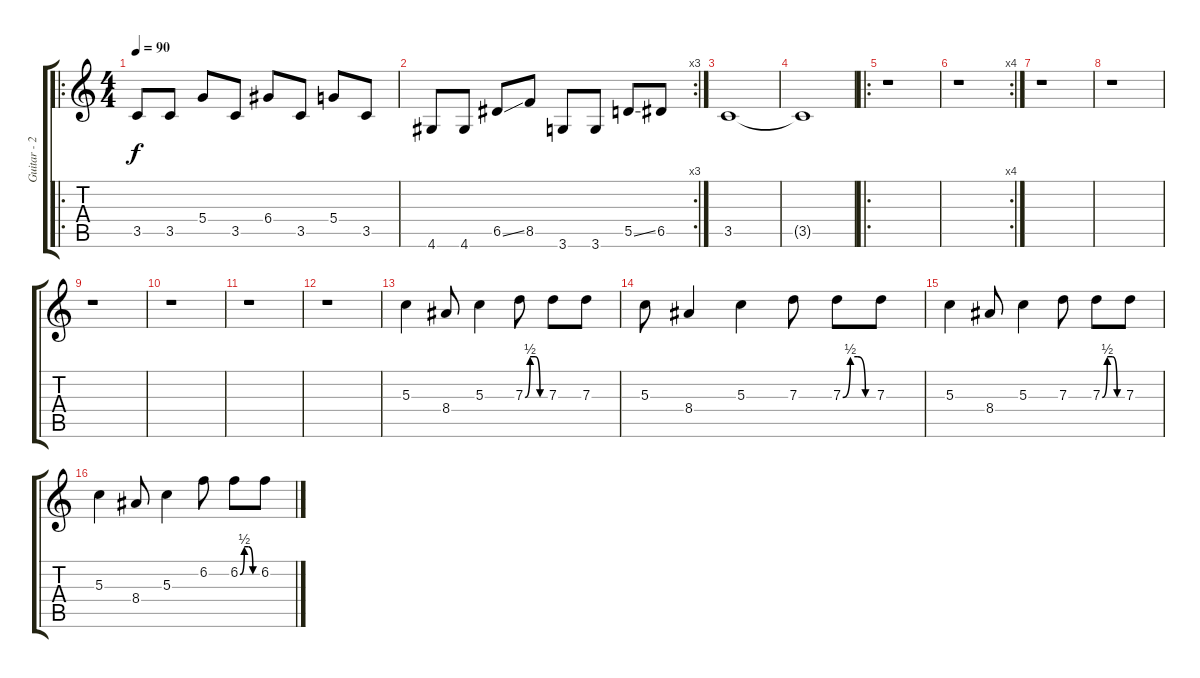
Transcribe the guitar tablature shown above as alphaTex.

\track ("Guitar - 2" "Guitar - 2") {instrument distortionguitar}
\staff {score tabs}
\tuning (E4 B3 G3 D3 A2 E2) {hide}
\ro
\ts (4 4)
\tempo 90
\clef g2
\ks c
3.5.8{dy f} 3.5.8 5.4.8 3.5.8 6.4.8 3.5.8 5.4.8 3.5.8 |
\rc 3
4.6.8 4.6.8 6.5{ss}.8 8.5.8 3.6.8 3.6.8 5.5{ss}.8 6.5.8 |
3.5.1 |
3.5{t}.1 |
\ro
r.1 |
\rc 4
r.1 |
r.1 |
r.1 |
r.1 |
r.1 |
r.1 |
r.1 |
5.3.4 8.4.8 5.3.4 7.3{be (custom 0 0 15 2 30 2 45 0 60 0)}.8 7.3.8 7.3.8 |
5.3.8 8.4.4 5.3.4 7.3.8 7.3{be (custom 0 0 15 2 30 2 45 0 60 0)}.8 7.3.8 |
5.3.4 8.4.8 5.3.4 7.3.8 7.3{be (custom 0 0 15 2 30 2 45 0 60 0)}.8 7.3.8 |
5.3.4 8.4.8 5.3.4 6.2.8 6.2{be (custom 0 0 15 2 30 2 45 0 60 0)}.8 6.2.8
